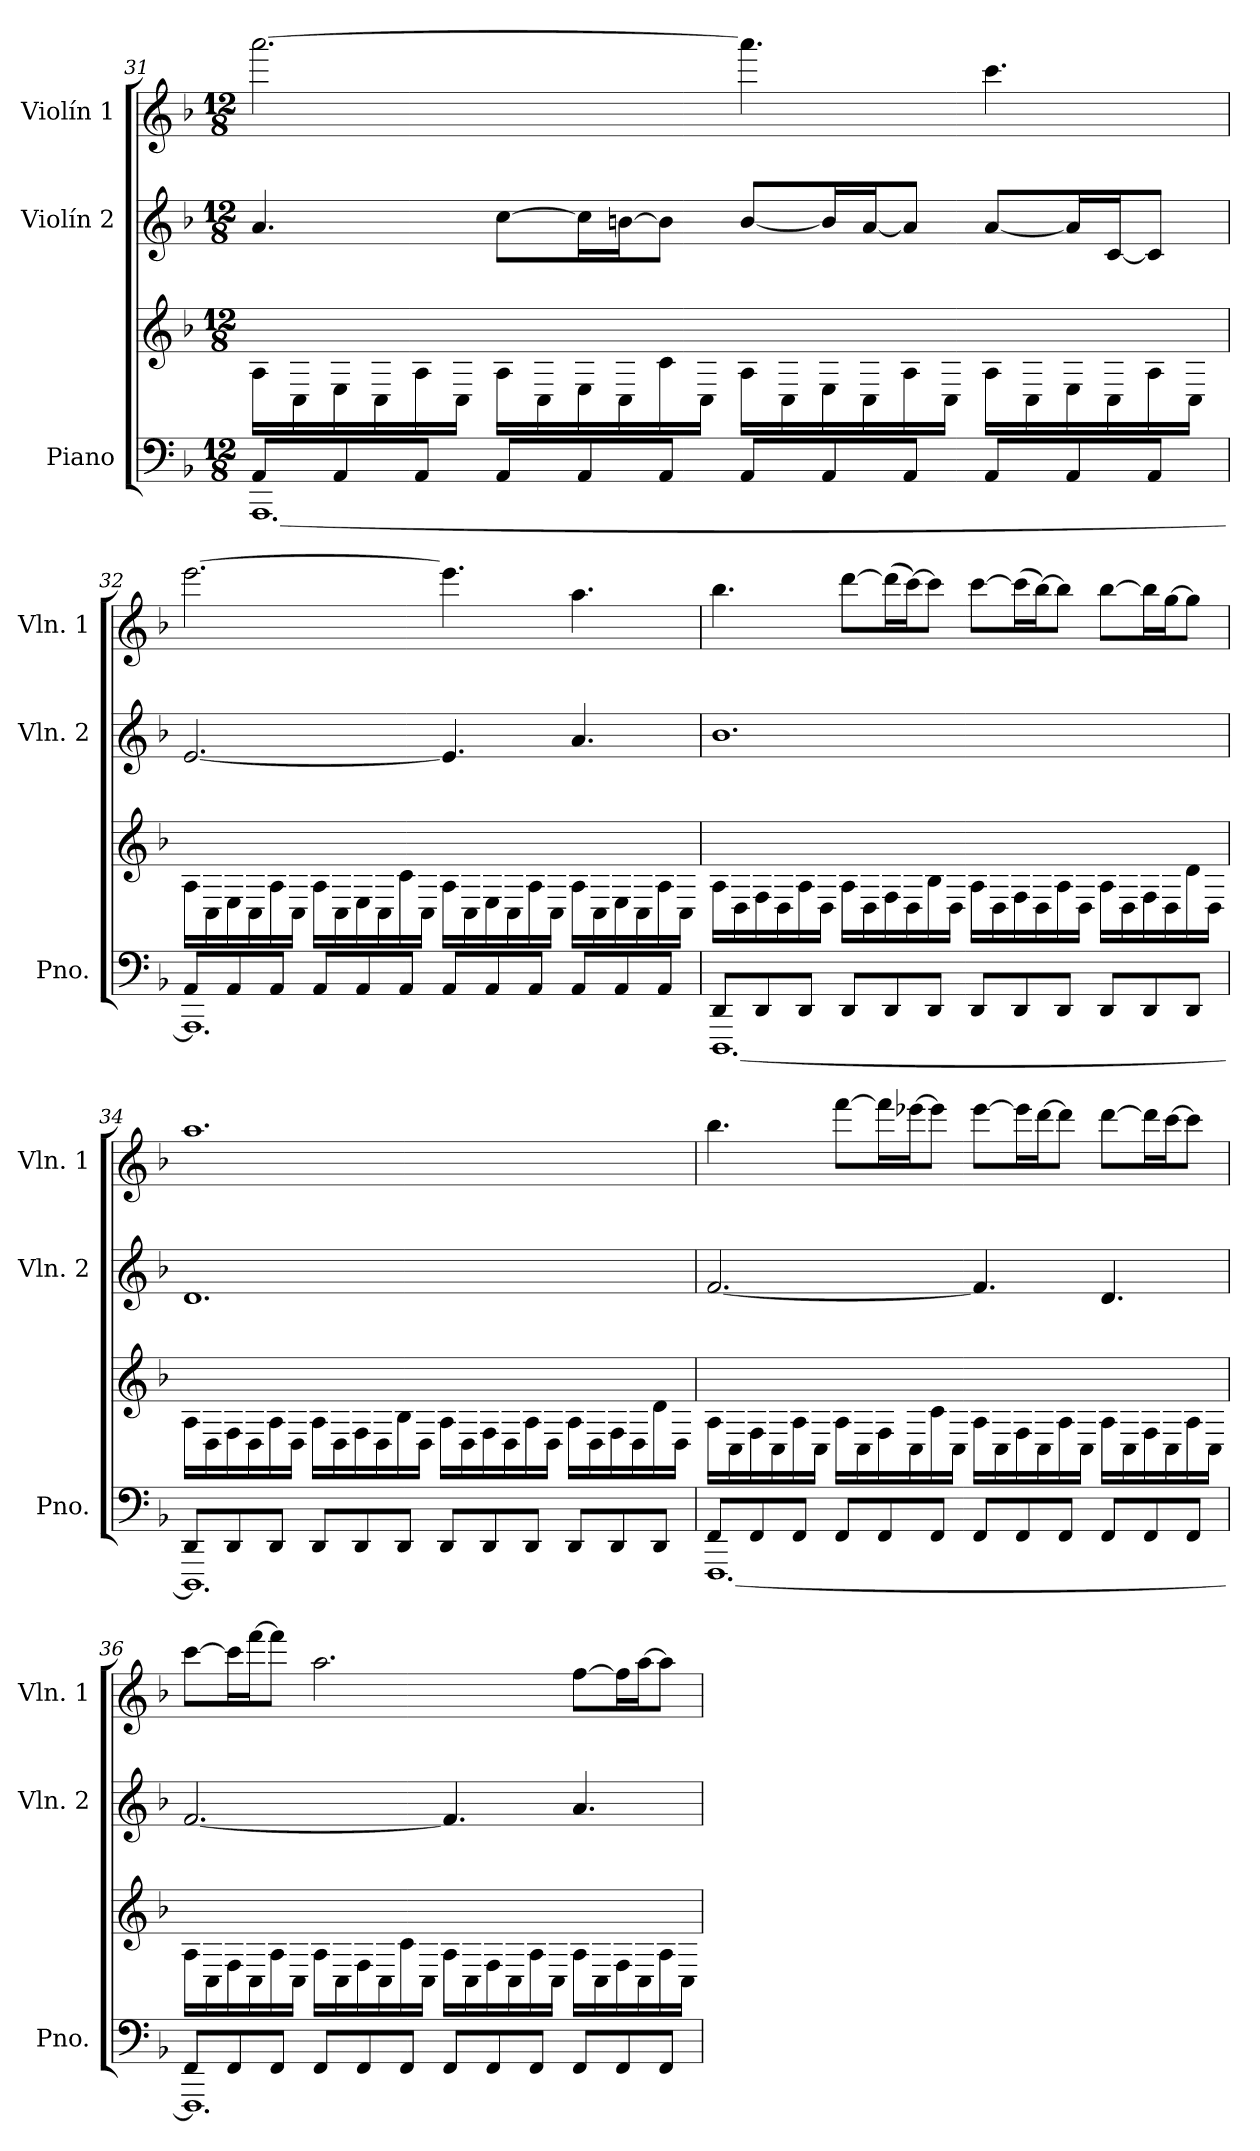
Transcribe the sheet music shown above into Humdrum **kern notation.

**kern	**kern	**kern	**kern
*part3	*part3	*part2	*part1
*staff4	*staff3	*staff2	*staff1
*I"Piano	*	*I"Violín 2	*I"Violín 1
*I'Pno.	*	*I'Vln. 2	*I'Vln. 1
!!LO:PB:g=z
*clefF4	*clefG2	*clefG2	*clefG2
*k[b-]	*k[b-]	*k[b-]	*k[b-]
*M12/8	*M12/8	*M12/8	*M12/8
=31	=31	=31	=31
*^	*	*	*
8AA/L	[1.AAA	16A\LL	4.a/	[2.aaa\
.	.	16C\	.	.
8AA/	.	16E\	.	.
.	.	16C\	.	.
8AA/J	.	16A\	.	.
.	.	16C\JJ	.	.
8AA/L	.	16A\LL	[8cc\L	.
.	.	16C\	.	.
8AA/	.	16E\	16cc\L]	.
.	.	16C\	[16bn\J	.
8AA/J	.	16c\	8b\J]	.
.	.	16C\JJ	.	.
8AA/L	.	16A\LL	[8b/L	4.aaa\]
.	.	16C\	.	.
8AA/	.	16E\	16b/L]	.
.	.	16C\	[16a/J	.
8AA/J	.	16A\	8a/J]	.
.	.	16C\JJ	.	.
8AA/L	.	16A\LL	[8a/L	4.ccc\
.	.	16C\	.	.
8AA/	.	16E\	16a/L]	.
.	.	16C\	[16c/J	.
8AA/J	.	16A\	8c/J]	.
.	.	16C\JJ	.	.
!!LO:LB:g=z
=32	=32	=32	=32	=32
8AA/L	1.AAA]	16A\LL	[2.e/	[2.eee\
.	.	16C\	.	.
8AA/	.	16E\	.	.
.	.	16C\	.	.
8AA/J	.	16A\	.	.
.	.	16C\JJ	.	.
8AA/L	.	16A\LL	.	.
.	.	16C\	.	.
8AA/	.	16E\	.	.
.	.	16C\	.	.
8AA/J	.	16c\	.	.
.	.	16C\JJ	.	.
8AA/L	.	16A\LL	4.e/]	4.eee\]
.	.	16C\	.	.
8AA/	.	16E\	.	.
.	.	16C\	.	.
8AA/J	.	16A\	.	.
.	.	16C\JJ	.	.
8AA/L	.	16A\LL	4.a/	4.aa\
.	.	16C\	.	.
8AA/	.	16E\	.	.
.	.	16C\	.	.
8AA/J	.	16A\	.	.
.	.	16C\JJ	.	.
!!LO:PB:g=z
=33	=33	=33	=33	=33
8DD/L	[1.DDD	16A\LL	1.b-	4.bb-\
.	.	16D\	.	.
8DD/	.	16F\	.	.
.	.	16D\	.	.
8DD/J	.	16A\	.	.
.	.	16D\JJ	.	.
8DD/L	.	16A\LL	.	[8ddd\L
.	.	16D\	.	.
8DD/	.	16F\	.	(>16ddd\L]
.	.	16D\	.	[16ccc\J)
8DD/J	.	16B-\	.	8ccc\J]
.	.	16D\JJ	.	.
8DD/L	.	16A\LL	.	[8ccc\L
.	.	16D\	.	.
8DD/	.	16F\	.	(>16ccc\L]
.	.	16D\	.	[16bb-\J)
8DD/J	.	16A\	.	8bb-\J]
.	.	16D\JJ	.	.
8DD/L	.	16A\LL	.	[8bb-\L
.	.	16D\	.	.
8DD/	.	16F\	.	16bb-\L]
.	.	16D\	.	[16gg\J
8DD/J	.	16d\	.	8gg\J]
.	.	16D\JJ	.	.
!!LO:LB:g=z
=34	=34	=34	=34	=34
8DD/L	1.DDD]	16A\LL	1.d	1.aa
.	.	16D\	.	.
8DD/	.	16F\	.	.
.	.	16D\	.	.
8DD/J	.	16A\	.	.
.	.	16D\JJ	.	.
8DD/L	.	16A\LL	.	.
.	.	16D\	.	.
8DD/	.	16F\	.	.
.	.	16D\	.	.
8DD/J	.	16B-\	.	.
.	.	16D\JJ	.	.
8DD/L	.	16A\LL	.	.
.	.	16D\	.	.
8DD/	.	16F\	.	.
.	.	16D\	.	.
8DD/J	.	16A\	.	.
.	.	16D\JJ	.	.
8DD/L	.	16A\LL	.	.
.	.	16D\	.	.
8DD/	.	16F\	.	.
.	.	16D\	.	.
8DD/J	.	16d\	.	.
.	.	16D\JJ	.	.
!!LO:PB:g=z
=35	=35	=35	=35	=35
8FF/L	[1.FFF	16A\LL	[2.f/	4.bb-\
.	.	16C\	.	.
8FF/	.	16F\	.	.
.	.	16C\	.	.
8FF/J	.	16A\	.	.
.	.	16C\JJ	.	.
8FF/L	.	16A\LL	.	[8fff\L
.	.	16C\	.	.
8FF/	.	16F\	.	16fff\L]
.	.	16C\	.	[16eee-X\J
8FF/J	.	16c\	.	8eee-\J]
.	.	16C\JJ	.	.
8FF/L	.	16A\LL	4.f/]	[8eee-\L
.	.	16C\	.	.
8FF/	.	16F\	.	16eee-\L]
.	.	16C\	.	[16ddd\J
8FF/J	.	16A\	.	8ddd\J]
.	.	16C\JJ	.	.
8FF/L	.	16A\LL	4.d/	[8ddd\L
.	.	16C\	.	.
8FF/	.	16F\	.	16ddd\L]
.	.	16C\	.	[16ccc\J
8FF/J	.	16A\	.	8ccc\J]
.	.	16C\JJ	.	.
!!LO:LB:g=z
=36	=36	=36	=36	=36
8FF/L	1.FFF]	16A\LL	[2.f/	[8ccc\L
.	.	16C\	.	.
8FF/	.	16F\	.	16ccc\L]
.	.	16C\	.	[16fff\J
8FF/J	.	16A\	.	8fff\J]
.	.	16C\JJ	.	.
8FF/L	.	16A\LL	.	2.aa\
.	.	16C\	.	.
8FF/	.	16F\	.	.
.	.	16C\	.	.
8FF/J	.	16c\	.	.
.	.	16C\JJ	.	.
8FF/L	.	16A\LL	4.f/]	.
.	.	16C\	.	.
8FF/	.	16F\	.	.
.	.	16C\	.	.
8FF/J	.	16A\	.	.
.	.	16C\JJ	.	.
8FF/L	.	16A\LL	4.a/	[8ff\L
.	.	16C\	.	.
8FF/	.	16F\	.	16ff\L]
.	.	16C\	.	[16aa\J
8FF/J	.	16A\	.	8aa\J]
.	.	16C\JJ	.	.
*v	*v	*	*	*
=	=	=	=
*-	*-	*-	*-
